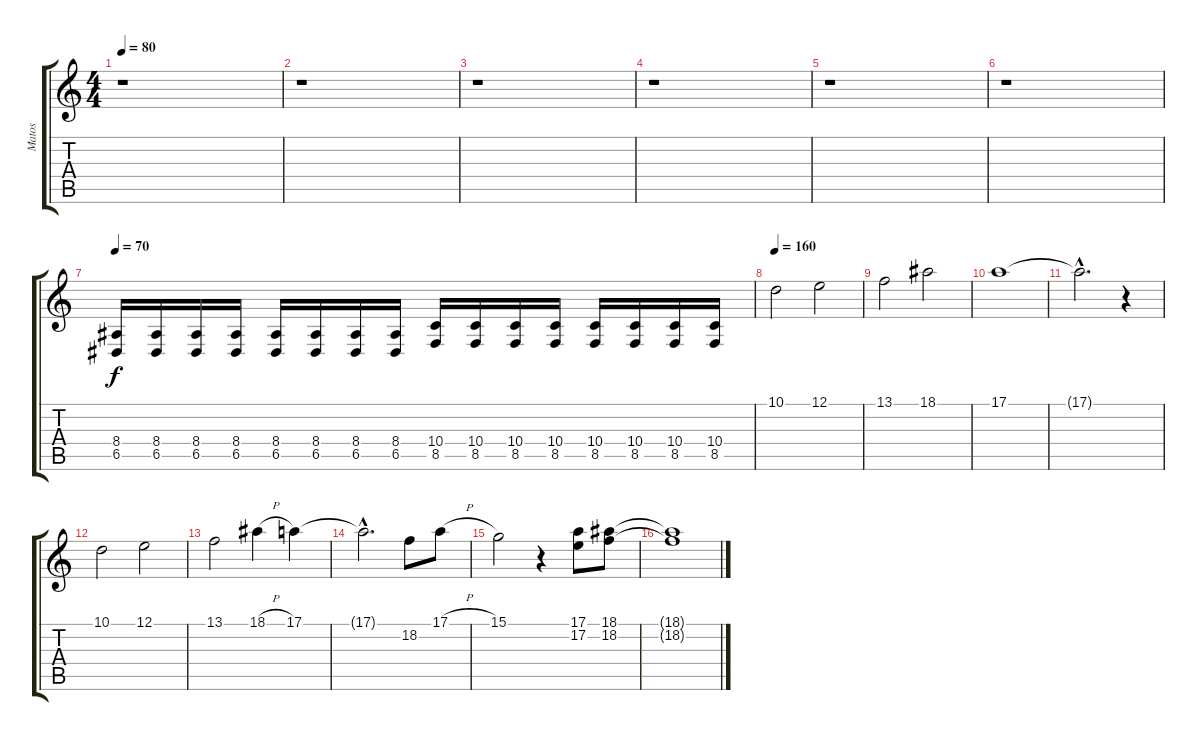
\track ("Matos" "Matos") {instrument stringensemble1}
\staff {score tabs}
\tuning (E4 B3 G3 D3 A2 E2) {hide}
\ts (4 4)
\tempo 80
\clef g2
\ks c
r.1{dy f} |
r.1 |
r.1 |
r.1 |
r.1 |
r.1 |
\tempo 80
\tempo 70
(8.4 6.5).16{volume 12 instrument distortionguitar} (8.4 6.5).16 (8.4 6.5).16 (8.4 6.5).16 (8.4 6.5).16 (8.4 6.5).16 (8.4 6.5).16 (8.4 6.5).16 (10.4 8.5).16 (10.4 8.5).16 (10.4 8.5).16 (10.4 8.5).16 (10.4 8.5).16 (10.4 8.5).16 (10.4 8.5).16 (10.4 8.5).16 |
\tempo 160
10.1.2{instrument stringensemble1} 12.1.2 |
13.1.2 18.1.2 |
17.1.1 |
17.1{hac t}.2{d} r.4 |
10.1.2 12.1.2 |
13.1.2 18.1{h}.4 17.1.4 |
17.1{hac t}.2{d} 18.2.8 17.1{h}.8 |
15.1.2 r.4 (17.1 17.2).8 (18.1 18.2).8 |
(18.1{t} 18.2{t}).1
